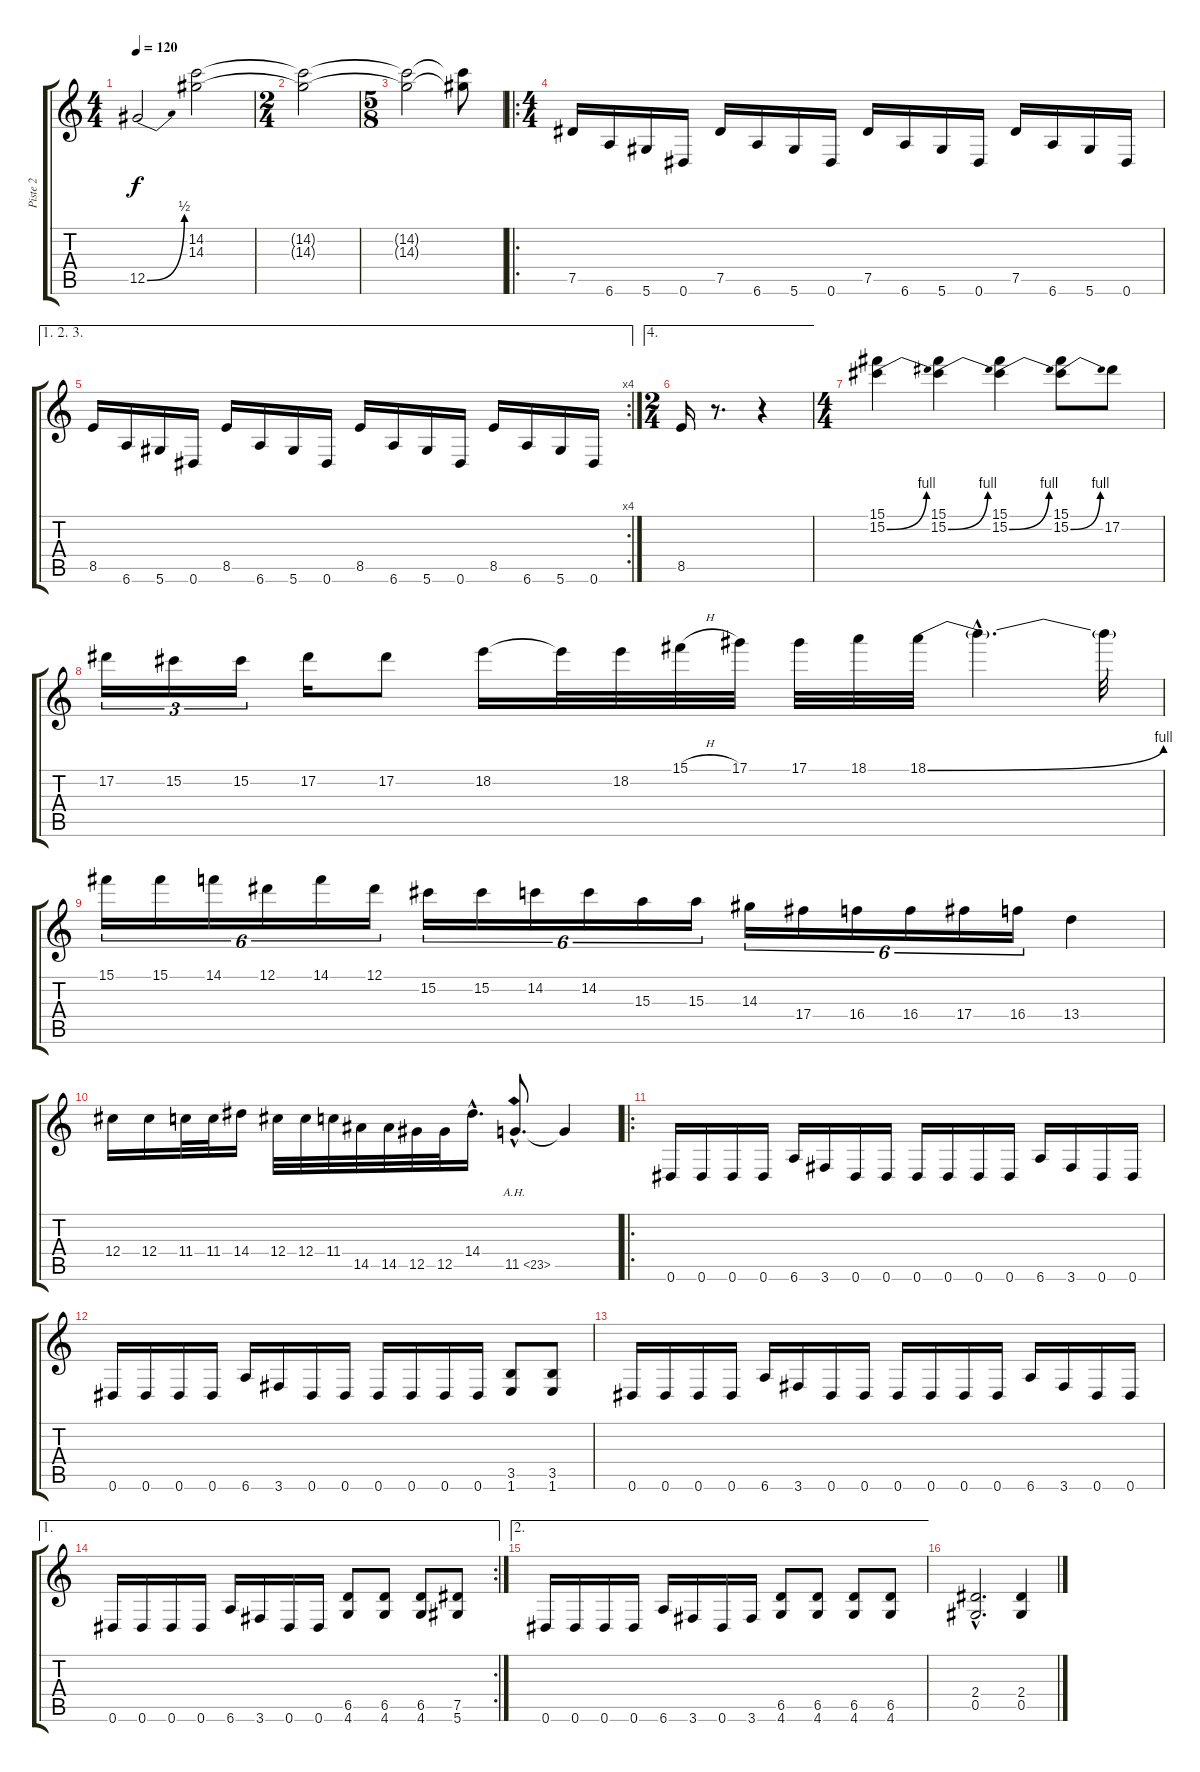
\track ("Piste 2" "Piste 2") {instrument distortionguitar}
\staff {score tabs}
\tuning (Eb4 Bb3 Gb3 Db3 Ab2 Eb2) {hide}
\ts (4 4)
\tempo 120
\clef g2
\ks c
12.5{be (bend 0 0 60 2)}.2{dy f} (14.2 14.3).2 |
\ts (2 4)
(14.2{t} 14.3{t}).2 |
\ts (5 8)
(14.2{t} 14.3{t}).2 (14.2{t} 14.3{t}).8 |
\ro
\ts (4 4)
7.5.16 6.6.16 5.6.16 0.6.16 7.5.16 6.6.16 5.6.16 0.6.16 7.5.16 6.6.16 5.6.16 0.6.16 7.5.16 6.6.16 5.6.16 0.6.16 |
\ae (1 2 3)
\rc 4
8.5.16 6.6.16 5.6.16 0.6.16 8.5.16 6.6.16 5.6.16 0.6.16 8.5.16 6.6.16 5.6.16 0.6.16 8.5.16 6.6.16 5.6.16 0.6.16 |
\ae 4
\ts (2 4)
8.5.16 r.8{d} r.4 |
\ts (4 4)
(15.1 15.2{be (bend 0 0 60 4)}).4 (15.1 15.2{be (bend 0 0 60 4)}).4 (15.1 15.2{be (bend 0 0 60 4)}).4 (15.1 15.2{be (bend 0 0 60 4)}).8 17.2.8 |
17.2.16{tu (3 2)} 15.2.16{tu (3 2)} 15.2.16{tu (3 2)} 17.2.16 17.2.8 18.2.16 18.2{t}.32 18.2.32 15.1{h}.32 17.1.32 17.1.32 18.1.32 18.1{be (bend 0 0 60 4)}.32 18.1{hac t}.4{d} 18.1{t}.32 |
15.1.16{tu (6 4)} 15.1.16{tu (6 4)} 14.1.16{tu (6 4)} 12.1.16{tu (6 4)} 14.1.16{tu (6 4)} 12.1.16{tu (6 4)} 15.2.16{tu (6 4)} 15.2.16{tu (6 4)} 14.2.16{tu (6 4)} 14.2.16{tu (6 4)} 15.3.16{tu (6 4)} 15.3.16{tu (6 4)} 14.3.16{tu (6 4)} 17.4.16{tu (6 4)} 16.4.16{tu (6 4)} 16.4.16{tu (6 4)} 17.4.16{tu (6 4)} 16.4.16{tu (6 4)} 13.4.4 |
12.4.16 12.4.16 11.4.32 11.4.32 14.4.16 12.4.32 12.4.32 11.4.32 14.5.32 14.5.32 12.5.32 12.5.32 14.4{hac}.16{d} 11.5{ah 12 hac}.8{d} 11.5{t}.4 |
\ro
0.6.16 0.6.16 0.6.16 0.6.16 6.6.16 3.6.16 0.6.16 0.6.16 0.6.16 0.6.16 0.6.16 0.6.16 6.6.16 3.6.16 0.6.16 0.6.16 |
0.6.16 0.6.16 0.6.16 0.6.16 6.6.16 3.6.16 0.6.16 0.6.16 0.6.16 0.6.16 0.6.16 0.6.16 (3.5 1.6).8 (3.5 1.6).8 |
0.6.16 0.6.16 0.6.16 0.6.16 6.6.16 3.6.16 0.6.16 0.6.16 0.6.16 0.6.16 0.6.16 0.6.16 6.6.16 3.6.16 0.6.16 0.6.16 |
\ae 1
\rc 2
0.6.16 0.6.16 0.6.16 0.6.16 6.6.16 3.6.16 0.6.16 0.6.16 (6.5 4.6).8 (6.5 4.6).8 (6.5 4.6).8 (7.5 5.6).8 |
\ae 2
0.6.16 0.6.16 0.6.16 0.6.16 6.6.16 3.6.16 0.6.16 3.6.16 (6.5 4.6).8 (6.5 4.6).8 (6.5 4.6).8 (6.5 4.6).8 |
(2.4{hac} 0.5{hac}).2{d} (2.4 0.5).4
